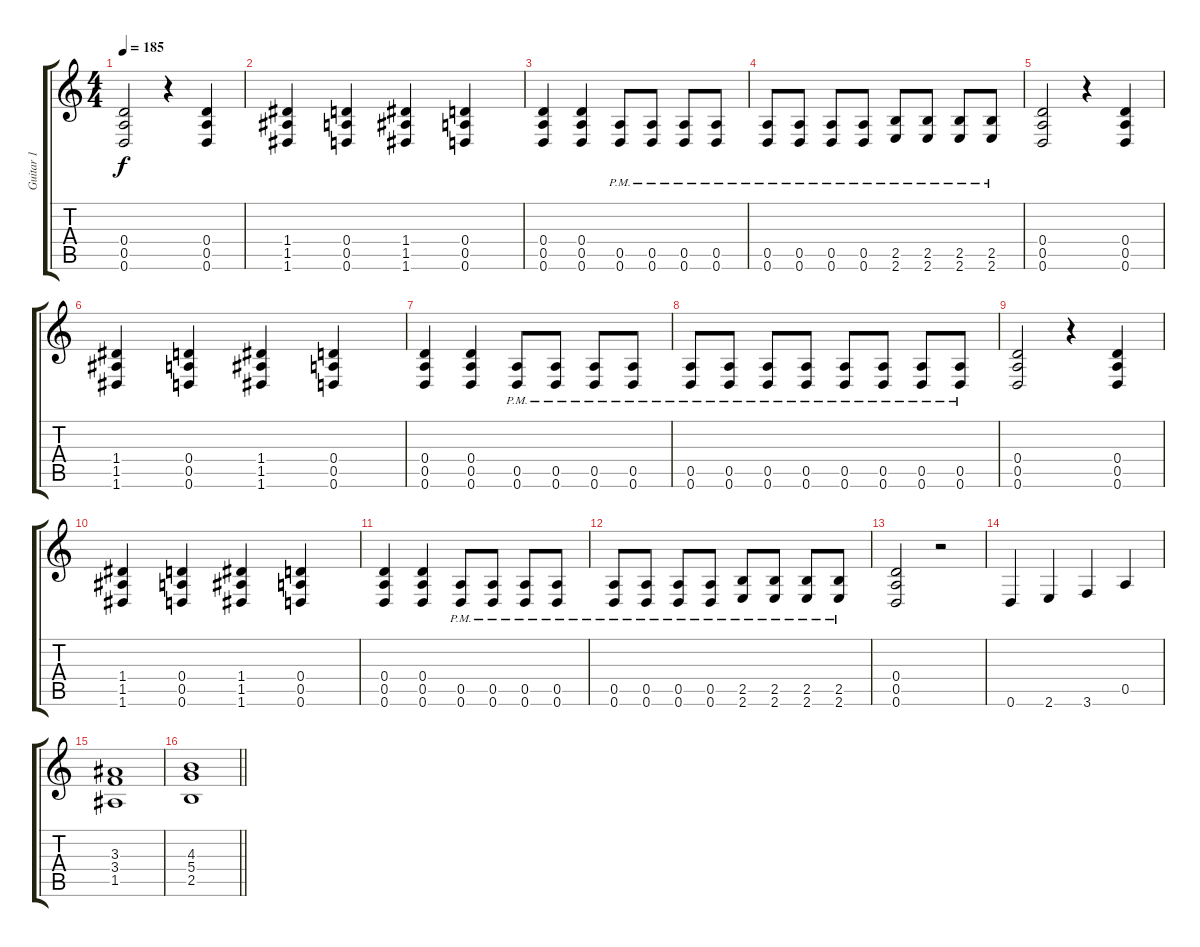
\track ("Guitar 1" "Guitar 1") {instrument distortionguitar}
\staff {score tabs}
\tuning (E4 B3 G3 D3 A2 D2) {hide}
\ts (4 4)
\tempo 185
\clef g2
\ks c
(0.4 0.5 0.6).2{dy f} r.4 (0.4 0.5 0.6).4 |
(1.4 1.5 1.6).4 (0.4 0.5 0.6).4 (1.4 1.5 1.6).4 (0.4 0.5 0.6).4 |
(0.4 0.5 0.6).4 (0.4 0.5 0.6).4 (0.5{pm} 0.6{pm}).8 (0.5{pm} 0.6{pm}).8 (0.5{pm} 0.6{pm}).8 (0.5{pm} 0.6{pm}).8 |
(0.5{pm} 0.6{pm}).8 (0.5{pm} 0.6{pm}).8 (0.5{pm} 0.6{pm}).8 (0.5{pm} 0.6{pm}).8 (2.5{pm} 2.6{pm}).8 (2.5{pm} 2.6{pm}).8 (2.5{pm} 2.6{pm}).8 (2.5{pm} 2.6{pm}).8 |
(0.4 0.5 0.6).2 r.4 (0.4 0.5 0.6).4 |
(1.4 1.5 1.6).4 (0.4 0.5 0.6).4 (1.4 1.5 1.6).4 (0.4 0.5 0.6).4 |
(0.4 0.5 0.6).4 (0.4 0.5 0.6).4 (0.5{pm} 0.6{pm}).8 (0.5{pm} 0.6{pm}).8 (0.5{pm} 0.6{pm}).8 (0.5{pm} 0.6{pm}).8 |
(0.5{pm} 0.6{pm}).8 (0.5{pm} 0.6{pm}).8 (0.5{pm} 0.6{pm}).8 (0.5{pm} 0.6{pm}).8 (0.5{pm} 0.6{pm}).8 (0.5{pm} 0.6{pm}).8 (0.5{pm} 0.6{pm}).8 (0.5{pm} 0.6{pm}).8 |
(0.4 0.5 0.6).2 r.4 (0.4 0.5 0.6).4 |
(1.4 1.5 1.6).4 (0.4 0.5 0.6).4 (1.4 1.5 1.6).4 (0.4 0.5 0.6).4 |
(0.4 0.5 0.6).4 (0.4 0.5 0.6).4 (0.5{pm} 0.6{pm}).8 (0.5{pm} 0.6{pm}).8 (0.5{pm} 0.6{pm}).8 (0.5{pm} 0.6{pm}).8 |
(0.5{pm} 0.6{pm}).8 (0.5{pm} 0.6{pm}).8 (0.5{pm} 0.6{pm}).8 (0.5{pm} 0.6{pm}).8 (2.5{pm} 2.6{pm}).8 (2.5{pm} 2.6{pm}).8 (2.5{pm} 2.6{pm}).8 (2.5{pm} 2.6{pm}).8 |
(0.4 0.5 0.6).2 r.2 |
0.6.4 2.6.4 3.6.4 0.5.4 |
(3.3 3.4 1.5).1 |
\barLineRight lightlight
(4.3 5.4 2.5).1
